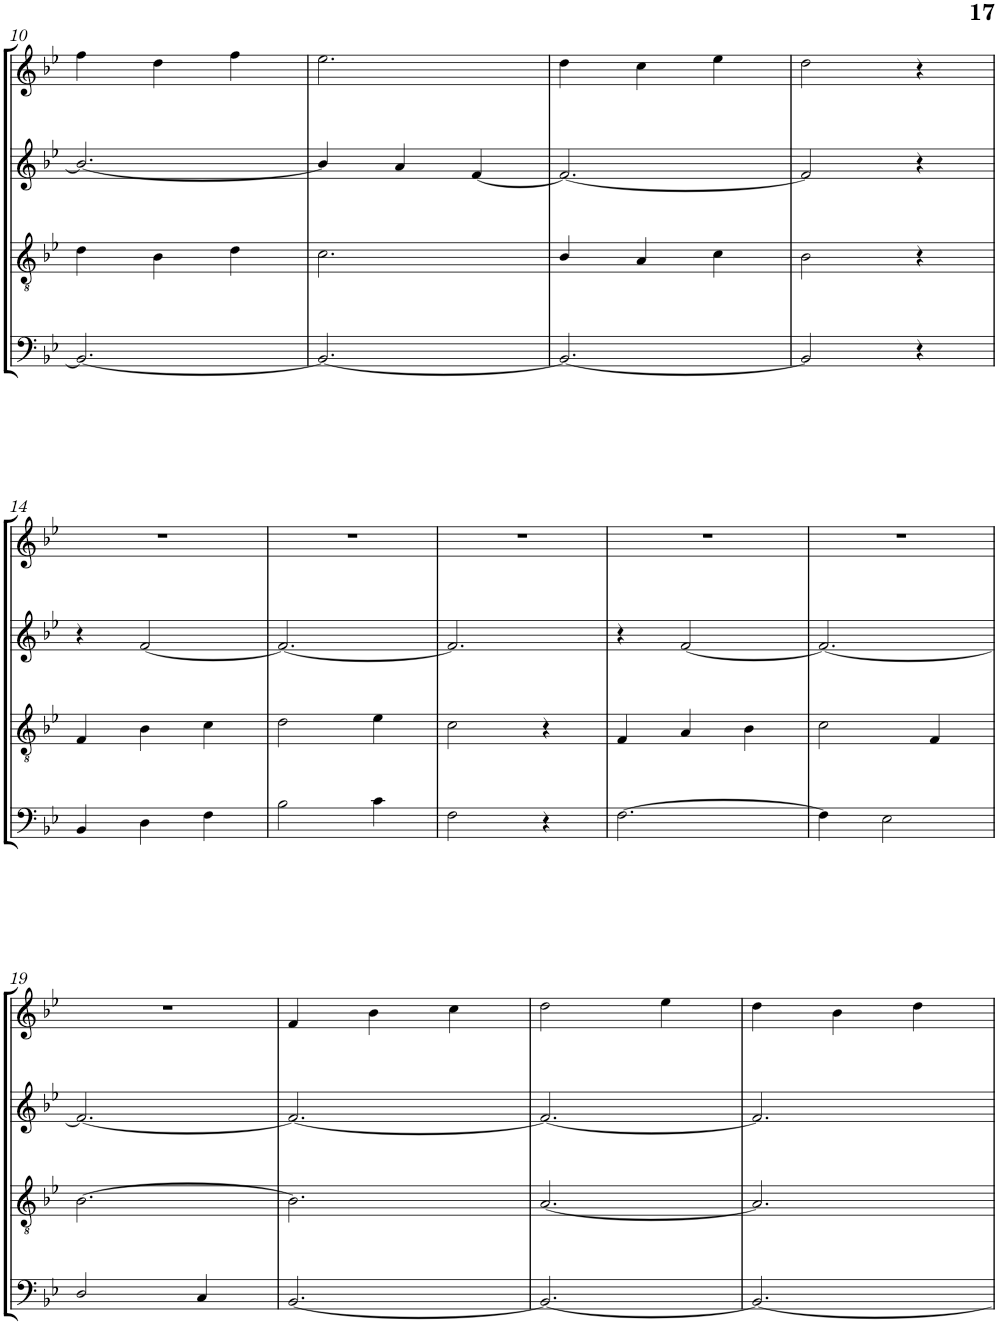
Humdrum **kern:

**kern	**kern	**kern	**kern	**kern
*part5	*part4	*part3	*part2	*part1
*staff5	*staff4	*staff3	*staff2	*staff1
*I"BASSES	*I"TÉNORS	*I"CONTRALTOS	*I"SOPRANOS	*I"Soprano solo
!!LO:PB:g=z
*clefF4	*clefGv2	*clefG2	*clefG2	*clefG2
*k[b-e-]	*k[b-e-]	*k[b-e-]	*k[b-e-]	*k[b-e-]
*M3/4	*M3/4	*M3/4	*M3/4	*M3/4
=10	=10	=10	=10	=10
2.BB-/_	4d\	2.b-/_	4ff\	2.r
.	4B-\	.	4dd\	.
.	4d\	.	4ff\	.
=11	=11	=11	=11	=11
2.BB-/_	2.c\	4b-/]	2.ee-\	2.r
.	.	4a/	.	.
.	.	[4f/	.	.
=12	=12	=12	=12	=12
2.BB-/_	4B-/	2.f/_	4dd\	2.r
.	4A/	.	4cc\	.
.	4c\	.	4ee-\	.
=13	=13	=13	=13	=13
2BB-/]	2B-\	2f/]	2dd\	2.r
4r	4r	4r	4r	.
!!LO:LB:g=z
=14	=14	=14	=14	=14
4BB-/	4F/	4r	2.r	2.r
4D\	4B-\	[2f/	.	.
4F\	4c\	.	.	.
=15	=15	=15	=15	=15
2B-\	2d\	2.f/_	2.r	2.r
4c\	4e-\	.	.	.
=16	=16	=16	=16	=16
2F\	2c\	2.f/]	2.r	2.r
4r	4r	.	.	.
=17	=17	=17	=17	=17
[2.F\	4F/	4r	2.r	2.r
.	4A/	[2f/	.	.
.	4B-\	.	.	.
=18	=18	=18	=18	=18
4F\]	2c\	2.f/_	2.r	2.r
2E-\	.	.	.	.
.	4F/	.	.	.
!!LO:LB:g=z
=19	=19	=19	=19	=19
2D/	[2.B-\	2.f/_	2.r	2.r
4C/	.	.	.	.
=20	=20	=20	=20	=20
[2.BB-/	2.B-\]	2.f/_	4f/	2.r
.	.	.	4b-\	.
.	.	.	4cc\	.
=21	=21	=21	=21	=21
2.BB-/_	[2.A/	2.f/_	2dd\	2.r
.	.	.	4ee-\	.
=22	=22	=22	=22	=22
2.BB-/_	2.A/]	2.f/]	4dd\	2.r
.	.	.	4b-\	.
.	.	.	4dd\	.
=	=	=	=	=
*-	*-	*-	*-	*-
